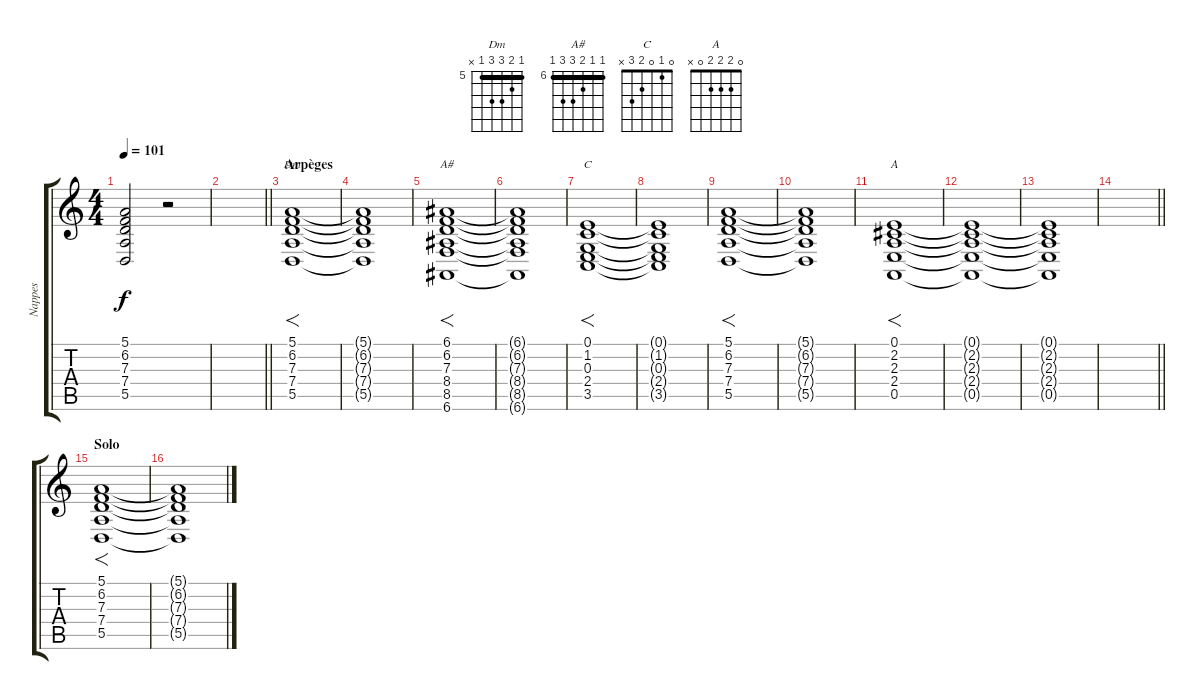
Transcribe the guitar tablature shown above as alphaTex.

\track ("Nappes" "Nappes") {instrument stringensemble2}
\staff {score tabs}
\tuning (E4 B3 G3 D3 A2 E2) {hide}
\chord ("Dm" 5 6 7 7 5 x) {firstfret 5 barre 5}
\chord ("A#" 6 6 7 8 8 6) {firstfret 6 barre 6}
\chord ("C" 0 1 0 2 3 x)
\chord ("A" 0 2 2 2 0 x)
\ts (4 4)
\tempo 101
\clef g2
\ks c
(5.1{t} 6.2{t} 7.3{t} 7.4{t} 5.5{t}).2{dy f} r.2 |
\barLineRight lightlight
|
\section ("" "Arpèges")
(5.1 6.2 7.3 7.4 5.5).1{f ch "Dm"} |
(5.1{t} 6.2{t} 7.3{t} 7.4{t} 5.5{t}).1 |
(6.1 6.2 7.3 8.4 8.5 6.6).1{f ch "A#"} |
(6.1{t} 6.2{t} 7.3{t} 8.4{t} 8.5{t} 6.6{t}).1 |
(0.1 1.2 0.3 2.4 3.5).1{f ch "C"} |
(0.1{t} 1.2{t} 0.3{t} 2.4{t} 3.5{t}).1 |
(5.1 6.2 7.3 7.4 5.5).1{f} |
(5.1{t} 6.2{t} 7.3{t} 7.4{t} 5.5{t}).1 |
(0.1 2.2 2.3 2.4 0.5).1{f ch "A"} |
(0.1{t} 2.2{t} 2.3{t} 2.4{t} 0.5{t}).1 |
(0.1{t} 2.2{t} 2.3{t} 2.4{t} 0.5{t}).1 |
\barLineRight lightlight
|
\section ("" "Solo")
(5.1 6.2 7.3 7.4 5.5).1{f} |
(5.1{t} 6.2{t} 7.3{t} 7.4{t} 5.5{t}).1
